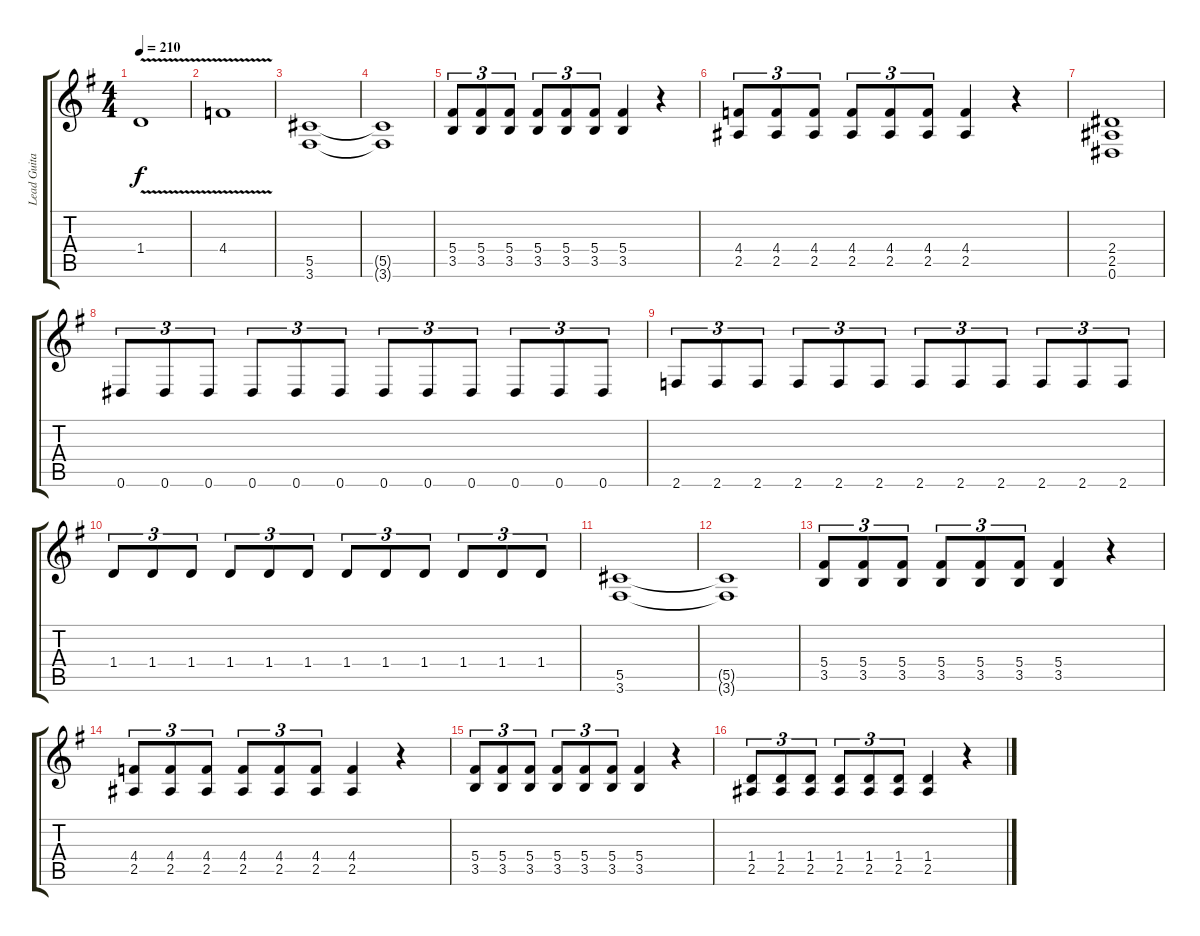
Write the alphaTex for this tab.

\track ("Lead Guitar II (Malmsteen)" "Lead Guita") {instrument distortionguitar}
\staff {score tabs}
\tuning (Eb4 Bb3 Gb3 Db3 Ab2 Eb2) {hide}
\ts (4 4)
\tempo 210
\clef g2
\ks g
1.4{v}.1{dy f} |
4.4{v}.1 |
(5.5 3.6).1 |
(5.5{t} 3.6{t}).1 |
(5.4 3.5).8{tu (3 2)} (5.4 3.5).8{tu (3 2)} (5.4 3.5).8{tu (3 2)} (5.4 3.5).8{tu (3 2)} (5.4 3.5).8{tu (3 2)} (5.4 3.5).8{tu (3 2)} (5.4 3.5).4 r.4 |
(4.4 2.5).8{tu (3 2)} (4.4 2.5).8{tu (3 2)} (4.4 2.5).8{tu (3 2)} (4.4 2.5).8{tu (3 2)} (4.4 2.5).8{tu (3 2)} (4.4 2.5).8{tu (3 2)} (4.4 2.5).4 r.4 |
(2.4 2.5 0.6).1 |
0.6.8{tu (3 2)} 0.6.8{tu (3 2)} 0.6.8{tu (3 2)} 0.6.8{tu (3 2)} 0.6.8{tu (3 2)} 0.6.8{tu (3 2)} 0.6.8{tu (3 2)} 0.6.8{tu (3 2)} 0.6.8{tu (3 2)} 0.6.8{tu (3 2)} 0.6.8{tu (3 2)} 0.6.8{tu (3 2)} |
2.6.8{tu (3 2)} 2.6.8{tu (3 2)} 2.6.8{tu (3 2)} 2.6.8{tu (3 2)} 2.6.8{tu (3 2)} 2.6.8{tu (3 2)} 2.6.8{tu (3 2)} 2.6.8{tu (3 2)} 2.6.8{tu (3 2)} 2.6.8{tu (3 2)} 2.6.8{tu (3 2)} 2.6.8{tu (3 2)} |
1.4.8{tu (3 2)} 1.4.8{tu (3 2)} 1.4.8{tu (3 2)} 1.4.8{tu (3 2)} 1.4.8{tu (3 2)} 1.4.8{tu (3 2)} 1.4.8{tu (3 2)} 1.4.8{tu (3 2)} 1.4.8{tu (3 2)} 1.4.8{tu (3 2)} 1.4.8{tu (3 2)} 1.4.8{tu (3 2)} |
(5.5 3.6).1 |
(5.5{t} 3.6{t}).1 |
(5.4 3.5).8{tu (3 2)} (5.4 3.5).8{tu (3 2)} (5.4 3.5).8{tu (3 2)} (5.4 3.5).8{tu (3 2)} (5.4 3.5).8{tu (3 2)} (5.4 3.5).8{tu (3 2)} (5.4 3.5).4 r.4 |
(4.4 2.5).8{tu (3 2)} (4.4 2.5).8{tu (3 2)} (4.4 2.5).8{tu (3 2)} (4.4 2.5).8{tu (3 2)} (4.4 2.5).8{tu (3 2)} (4.4 2.5).8{tu (3 2)} (4.4 2.5).4 r.4 |
(5.4 3.5).8{tu (3 2)} (5.4 3.5).8{tu (3 2)} (5.4 3.5).8{tu (3 2)} (5.4 3.5).8{tu (3 2)} (5.4 3.5).8{tu (3 2)} (5.4 3.5).8{tu (3 2)} (5.4 3.5).4 r.4 |
(1.4 2.5).8{tu (3 2)} (1.4 2.5).8{tu (3 2)} (1.4 2.5).8{tu (3 2)} (1.4 2.5).8{tu (3 2)} (1.4 2.5).8{tu (3 2)} (1.4 2.5).8{tu (3 2)} (1.4 2.5).4 r.4
